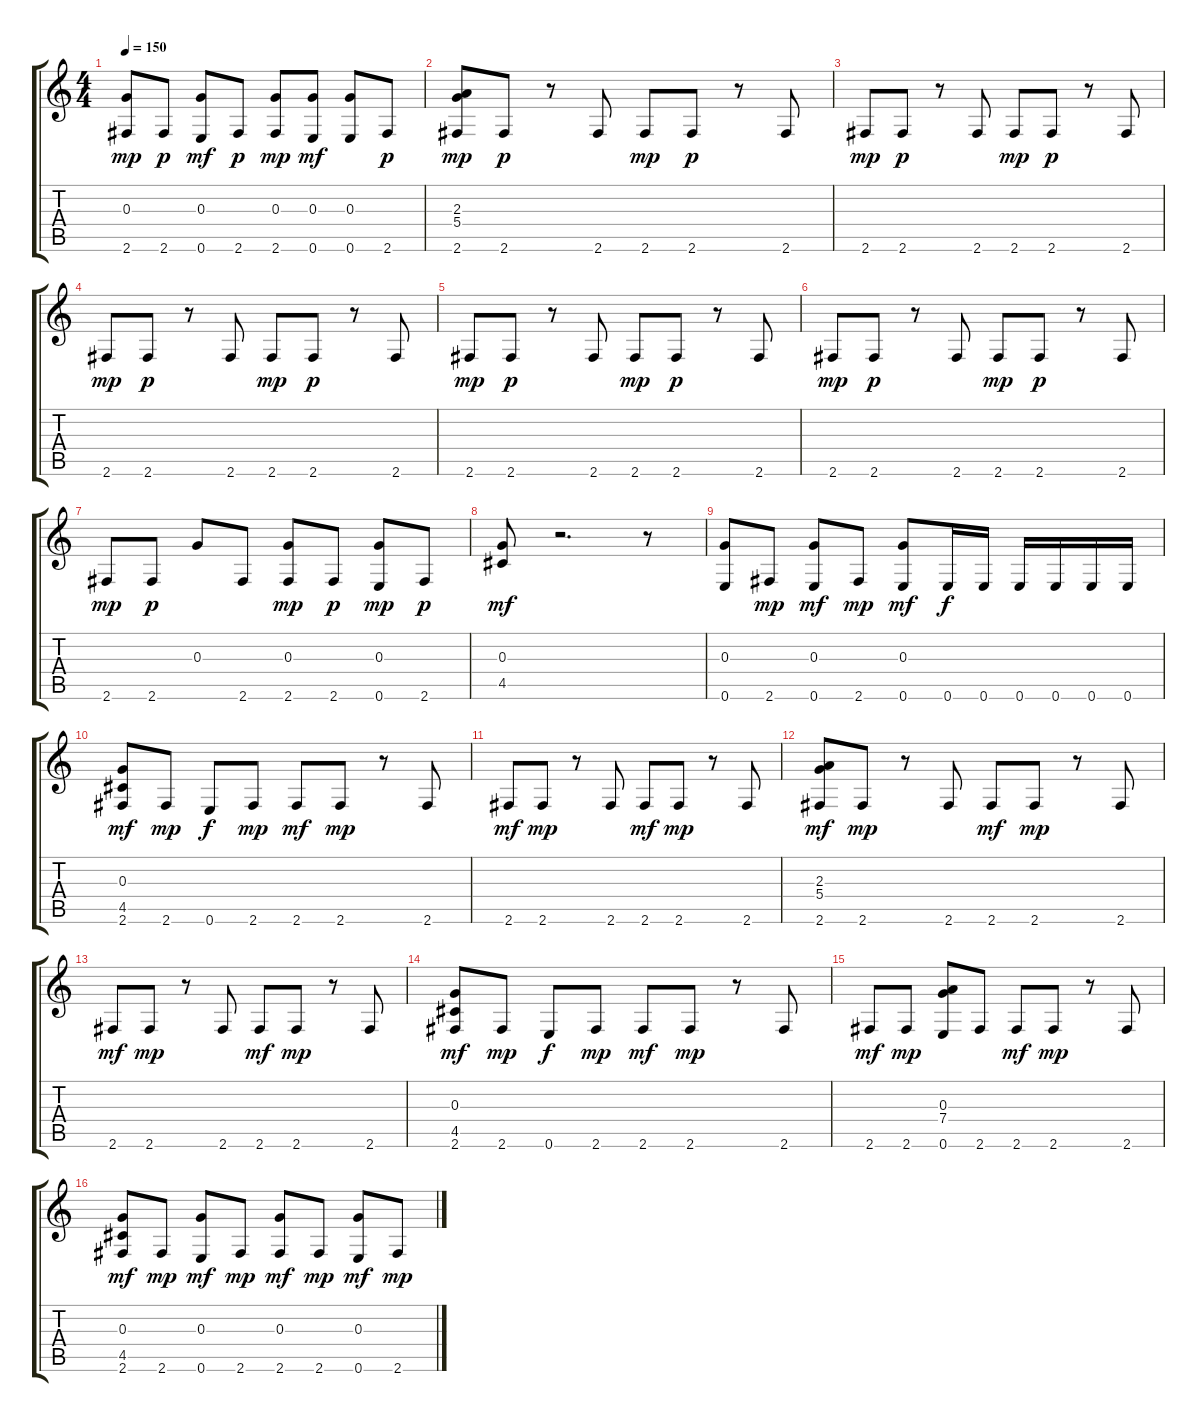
\track "" {instrument acousticguitarsteel}
\staff {score tabs}
\tuning (E4 B3 G3 D3 A2 E2) {hide}
\ts (4 4)
\tempo 150
\clef g2
\ks c
(0.3 2.6).8{dy mp} 2.6.8{dy p} (0.3 0.6).8{dy mf} 2.6.8{dy p} (0.3 2.6).8{dy mp} (0.3 0.6).8{dy mf} (0.3 0.6).8 2.6.8{dy p} |
(2.3 5.4 2.6).8{dy mp} 2.6.8{dy p} r.8 2.6.8 2.6.8{dy mp} 2.6.8{dy p} r.8 2.6.8 |
2.6.8{dy mp} 2.6.8{dy p} r.8 2.6.8 2.6.8{dy mp} 2.6.8{dy p} r.8 2.6.8 |
2.6.8{dy mp} 2.6.8{dy p} r.8 2.6.8 2.6.8{dy mp} 2.6.8{dy p} r.8 2.6.8 |
2.6.8{dy mp} 2.6.8{dy p} r.8 2.6.8 2.6.8{dy mp} 2.6.8{dy p} r.8 2.6.8 |
2.6.8{dy mp} 2.6.8{dy p} r.8 2.6.8 2.6.8{dy mp} 2.6.8{dy p} r.8 2.6.8 |
2.6.8{dy mp} 2.6.8{dy p} 0.3.8 2.6.8 (0.3 2.6).8{dy mp} 2.6.8{dy p} (0.3 0.6).8{dy mp} 2.6.8{dy p} |
(0.3 4.5).8{dy mf} r.2{d} r.8 |
(0.3 0.6).8 2.6.8{dy mp} (0.3 0.6).8{dy mf} 2.6.8{dy mp} (0.3 0.6).8{dy mf} 0.6.16{dy f} 0.6.16 0.6.16 0.6.16 0.6.16 0.6.16 |
(0.3 4.5 2.6).8{dy mf} 2.6.8{dy mp} 0.6.8{dy f} 2.6.8{dy mp} 2.6.8{dy mf} 2.6.8{dy mp} r.8 2.6.8 |
2.6.8{dy mf} 2.6.8{dy mp} r.8 2.6.8 2.6.8{dy mf} 2.6.8{dy mp} r.8 2.6.8 |
(2.3 5.4 2.6).8{dy mf} 2.6.8{dy mp} r.8 2.6.8 2.6.8{dy mf} 2.6.8{dy mp} r.8 2.6.8 |
2.6.8{dy mf} 2.6.8{dy mp} r.8 2.6.8 2.6.8{dy mf} 2.6.8{dy mp} r.8 2.6.8 |
(0.3 4.5 2.6).8{dy mf} 2.6.8{dy mp} 0.6.8{dy f} 2.6.8{dy mp} 2.6.8{dy mf} 2.6.8{dy mp} r.8 2.6.8 |
2.6.8{dy mf} 2.6.8{dy mp} (0.3 7.4 0.6).8 2.6.8 2.6.8{dy mf} 2.6.8{dy mp} r.8 2.6.8 |
(0.3 4.5 2.6).8{dy mf} 2.6.8{dy mp} (0.3 0.6).8{dy mf} 2.6.8{dy mp} (0.3 2.6).8{dy mf} 2.6.8{dy mp} (0.3 0.6).8{dy mf} 2.6.8{dy mp}
